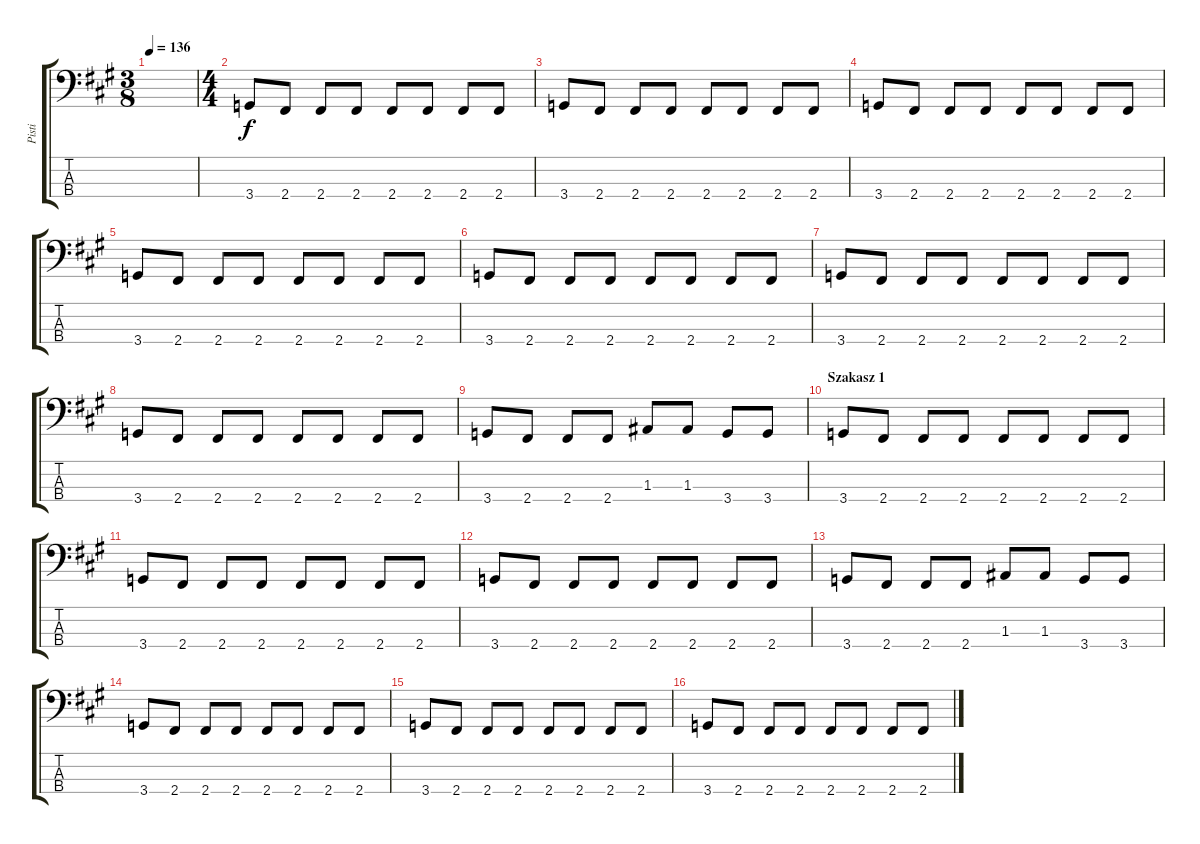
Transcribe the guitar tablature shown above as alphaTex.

\track ("Pisti" "Pisti") {instrument electricbassfinger}
\staff {score tabs}
\tuning (G2 D2 A1 E1) {hide}
\ts (3 8)
\tempo 136
\clef f4
\ks f#minor
|
\ts (4 4)
3.4.8 2.4.8 2.4.8 2.4.8 2.4.8 2.4.8 2.4.8 2.4.8 |
3.4.8 2.4.8 2.4.8 2.4.8 2.4.8 2.4.8 2.4.8 2.4.8 |
3.4.8 2.4.8 2.4.8 2.4.8 2.4.8 2.4.8 2.4.8 2.4.8 |
3.4.8 2.4.8 2.4.8 2.4.8 2.4.8 2.4.8 2.4.8 2.4.8 |
3.4.8 2.4.8 2.4.8 2.4.8 2.4.8 2.4.8 2.4.8 2.4.8 |
3.4.8 2.4.8 2.4.8 2.4.8 2.4.8 2.4.8 2.4.8 2.4.8 |
3.4.8 2.4.8 2.4.8 2.4.8 2.4.8 2.4.8 2.4.8 2.4.8 |
3.4.8 2.4.8 2.4.8 2.4.8 1.3.8 1.3.8 3.4.8 3.4.8 |
\section ("" "Szakasz 1")
3.4.8 2.4.8 2.4.8 2.4.8 2.4.8 2.4.8 2.4.8 2.4.8 |
3.4.8 2.4.8 2.4.8 2.4.8 2.4.8 2.4.8 2.4.8 2.4.8 |
3.4.8 2.4.8 2.4.8 2.4.8 2.4.8 2.4.8 2.4.8 2.4.8 |
3.4.8 2.4.8 2.4.8 2.4.8 1.3.8 1.3.8 3.4.8 3.4.8 |
3.4.8 2.4.8 2.4.8 2.4.8 2.4.8 2.4.8 2.4.8 2.4.8 |
3.4.8 2.4.8 2.4.8 2.4.8 2.4.8 2.4.8 2.4.8 2.4.8 |
3.4.8 2.4.8 2.4.8 2.4.8 2.4.8 2.4.8 2.4.8 2.4.8
